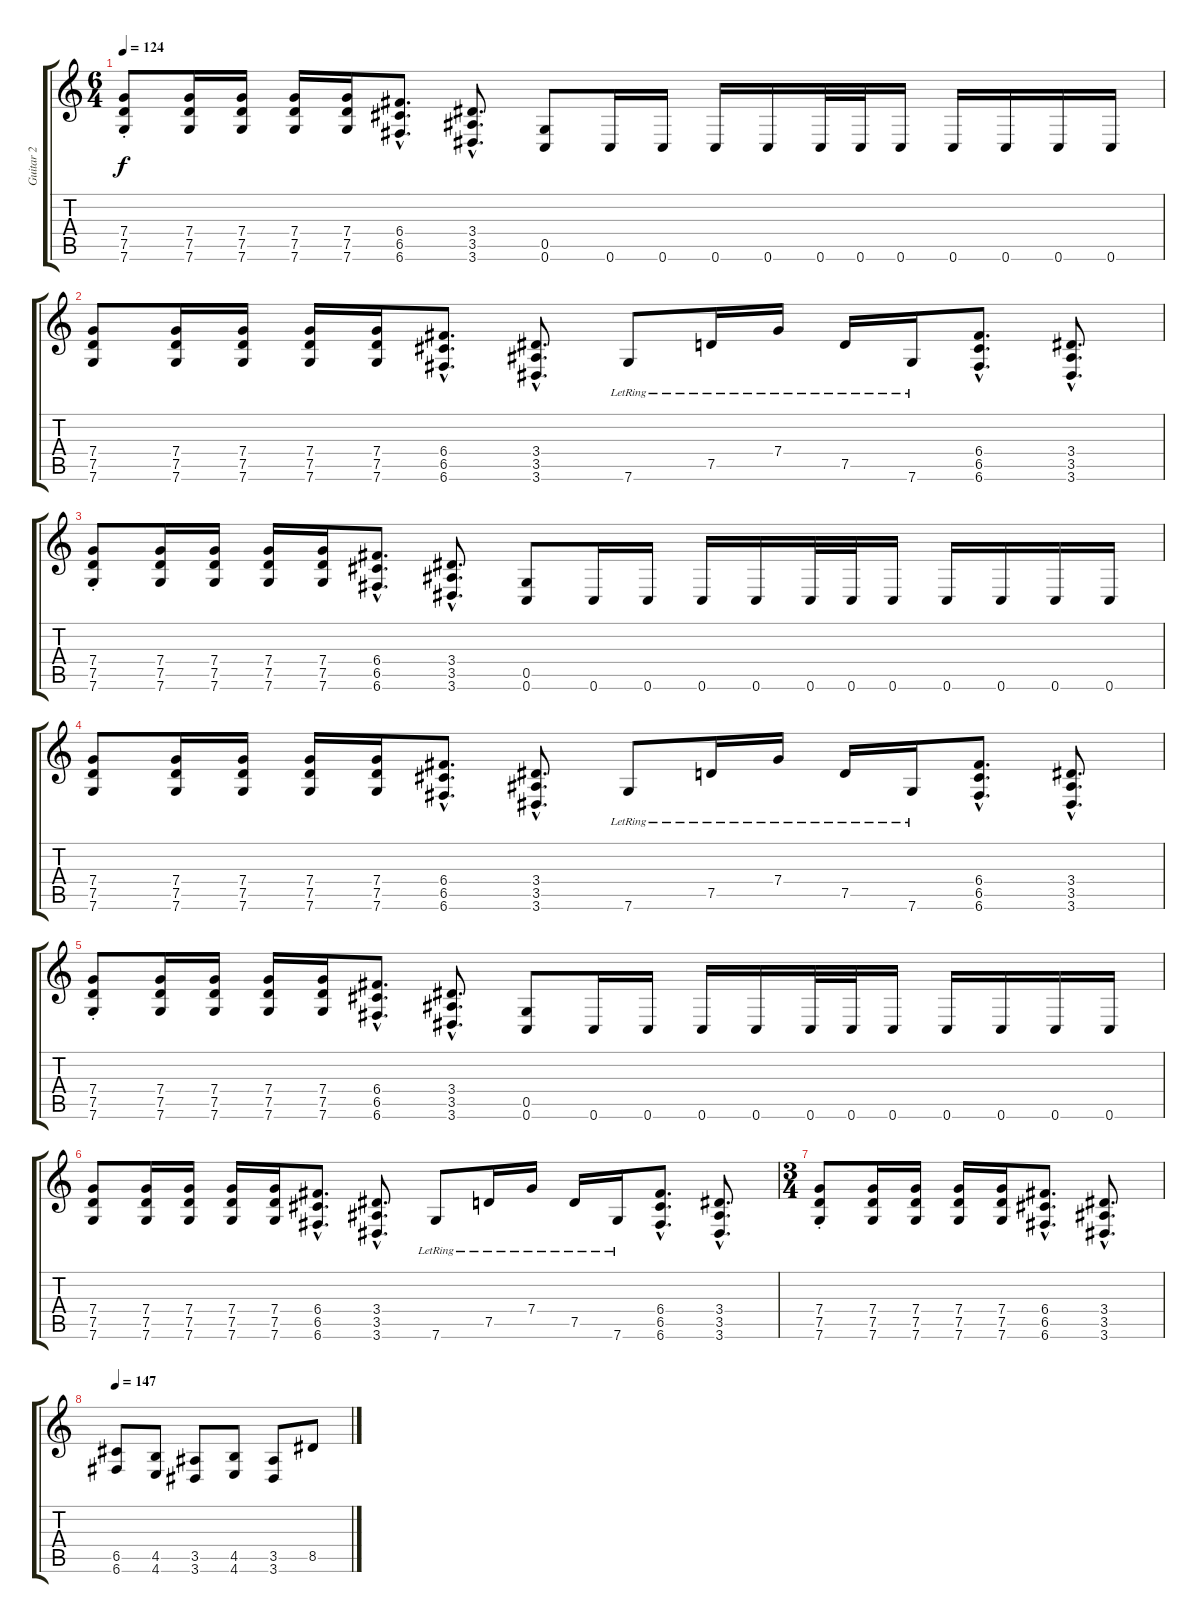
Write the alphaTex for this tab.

\track ("Guitar 2" "Guitar 2") {instrument distortionguitar}
\staff {score tabs}
\tuning (D4 A3 F3 C3 G2 C2) {hide}
\ts (6 4)
\tempo 124
\clef g2
\ks c
(7.4{st} 7.5{st} 7.6{st}).8{dy f} (7.4 7.5 7.6).16 (7.4 7.5 7.6).16 (7.4 7.5 7.6).16 (7.4 7.5 7.6).16 (6.4{hac} 6.5{hac} 6.6{hac}).8{d} (3.4{hac} 3.5{hac} 3.6{hac}).8{d} (0.5 0.6).8 0.6.16 0.6.16 0.6.16 0.6.16 0.6.32 0.6.32 0.6.16 0.6.16 0.6.16 0.6.16 0.6.16 |
(7.4 7.5 7.6).8 (7.4 7.5 7.6).16 (7.4 7.5 7.6).16 (7.4 7.5 7.6).16 (7.4 7.5 7.6).16 (6.4{hac} 6.5{hac} 6.6{hac}).8{d} (3.4{hac} 3.5{hac} 3.6{hac}).8{d} 7.6{lr}.8 7.5{lr}.16 7.4{lr}.16 7.5{lr}.16 7.6{lr}.16 (6.4{hac} 6.5{hac} 6.6{hac}).8{d} (3.4{hac} 3.5{hac} 3.6{hac}).8{d} |
(7.4{st} 7.5{st} 7.6{st}).8 (7.4 7.5 7.6).16 (7.4 7.5 7.6).16 (7.4 7.5 7.6).16 (7.4 7.5 7.6).16 (6.4{hac} 6.5{hac} 6.6{hac}).8{d} (3.4{hac} 3.5{hac} 3.6{hac}).8{d} (0.5 0.6).8 0.6.16 0.6.16 0.6.16 0.6.16 0.6.32 0.6.32 0.6.16 0.6.16 0.6.16 0.6.16 0.6.16 |
(7.4 7.5 7.6).8 (7.4 7.5 7.6).16 (7.4 7.5 7.6).16 (7.4 7.5 7.6).16 (7.4 7.5 7.6).16 (6.4{hac} 6.5{hac} 6.6{hac}).8{d} (3.4{hac} 3.5{hac} 3.6{hac}).8{d} 7.6{lr}.8 7.5{lr}.16 7.4{lr}.16 7.5{lr}.16 7.6{lr}.16 (6.4{hac} 6.5{hac} 6.6{hac}).8{d} (3.4{hac} 3.5{hac} 3.6{hac}).8{d} |
(7.4{st} 7.5{st} 7.6{st}).8 (7.4 7.5 7.6).16 (7.4 7.5 7.6).16 (7.4 7.5 7.6).16 (7.4 7.5 7.6).16 (6.4{hac} 6.5{hac} 6.6{hac}).8{d} (3.4{hac} 3.5{hac} 3.6{hac}).8{d} (0.5 0.6).8 0.6.16 0.6.16 0.6.16 0.6.16 0.6.32 0.6.32 0.6.16 0.6.16 0.6.16 0.6.16 0.6.16 |
(7.4 7.5 7.6).8 (7.4 7.5 7.6).16 (7.4 7.5 7.6).16 (7.4 7.5 7.6).16 (7.4 7.5 7.6).16 (6.4{hac} 6.5{hac} 6.6{hac}).8{d} (3.4{hac} 3.5{hac} 3.6{hac}).8{d} 7.6{lr}.8 7.5{lr}.16 7.4{lr}.16 7.5{lr}.16 7.6{lr}.16 (6.4{hac} 6.5{hac} 6.6{hac}).8{d} (3.4{hac} 3.5{hac} 3.6{hac}).8{d} |
\ts (3 4)
(7.4{st} 7.5{st} 7.6{st}).8 (7.4 7.5 7.6).16 (7.4 7.5 7.6).16 (7.4 7.5 7.6).16 (7.4 7.5 7.6).16 (6.4{hac} 6.5{hac} 6.6{hac}).8{d} (3.4{hac} 3.5{hac} 3.6{hac}).8{d} |
\section ("" "")
\tempo 147
(6.5 6.6).8 (4.5 4.6).8 (3.5 3.6).8 (4.5 4.6).8 (3.5 3.6).8 8.5{ss}.8
